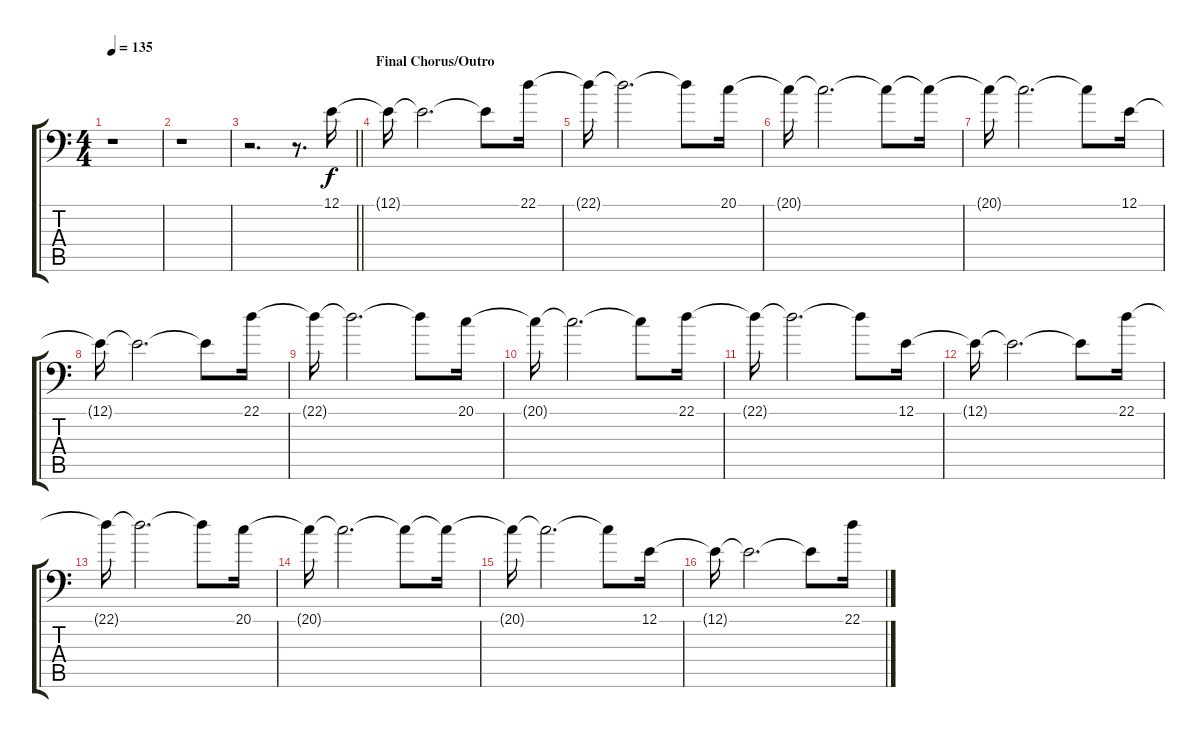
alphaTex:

\track "" {instrument synthstrings2}
\staff {score tabs}
\tuning (E3 B2 G2 D2 A1 E1) {hide}
\ts (4 4)
\tempo 135
\clef f4
\ks c
r.1{dy f} |
r.1 |
\barLineRight lightlight
r.2{d} r.8{d} 12.1.16 |
\section ("" "Final Chorus/Outro")
12.1{t}.16 12.1{t}.2{d} 12.1{t}.8 22.1.16 |
22.1{t}.16 22.1{t}.2{d} 22.1{t}.8 20.1.16 |
20.1{t}.16 20.1{t}.2{d} 20.1{t}.8 20.1{t}.16 |
20.1{t}.16 20.1{t}.2{d} 20.1{t}.8 12.1.16 |
12.1{t}.16 12.1{t}.2{d} 12.1{t}.8 22.1.16 |
22.1{t}.16 22.1{t}.2{d} 22.1{t}.8 20.1.16 |
20.1{t}.16 20.1{t}.2{d} 20.1{t}.8 22.1.16 |
22.1{t}.16 22.1{t}.2{d} 22.1{t}.8 12.1.16 |
12.1{t}.16 12.1{t}.2{d} 12.1{t}.8 22.1.16 |
22.1{t}.16 22.1{t}.2{d} 22.1{t}.8 20.1.16 |
20.1{t}.16 20.1{t}.2{d} 20.1{t}.8 20.1{t}.16 |
20.1{t}.16 20.1{t}.2{d} 20.1{t}.8 12.1.16 |
12.1{t}.16 12.1{t}.2{d} 12.1{t}.8 22.1.16
